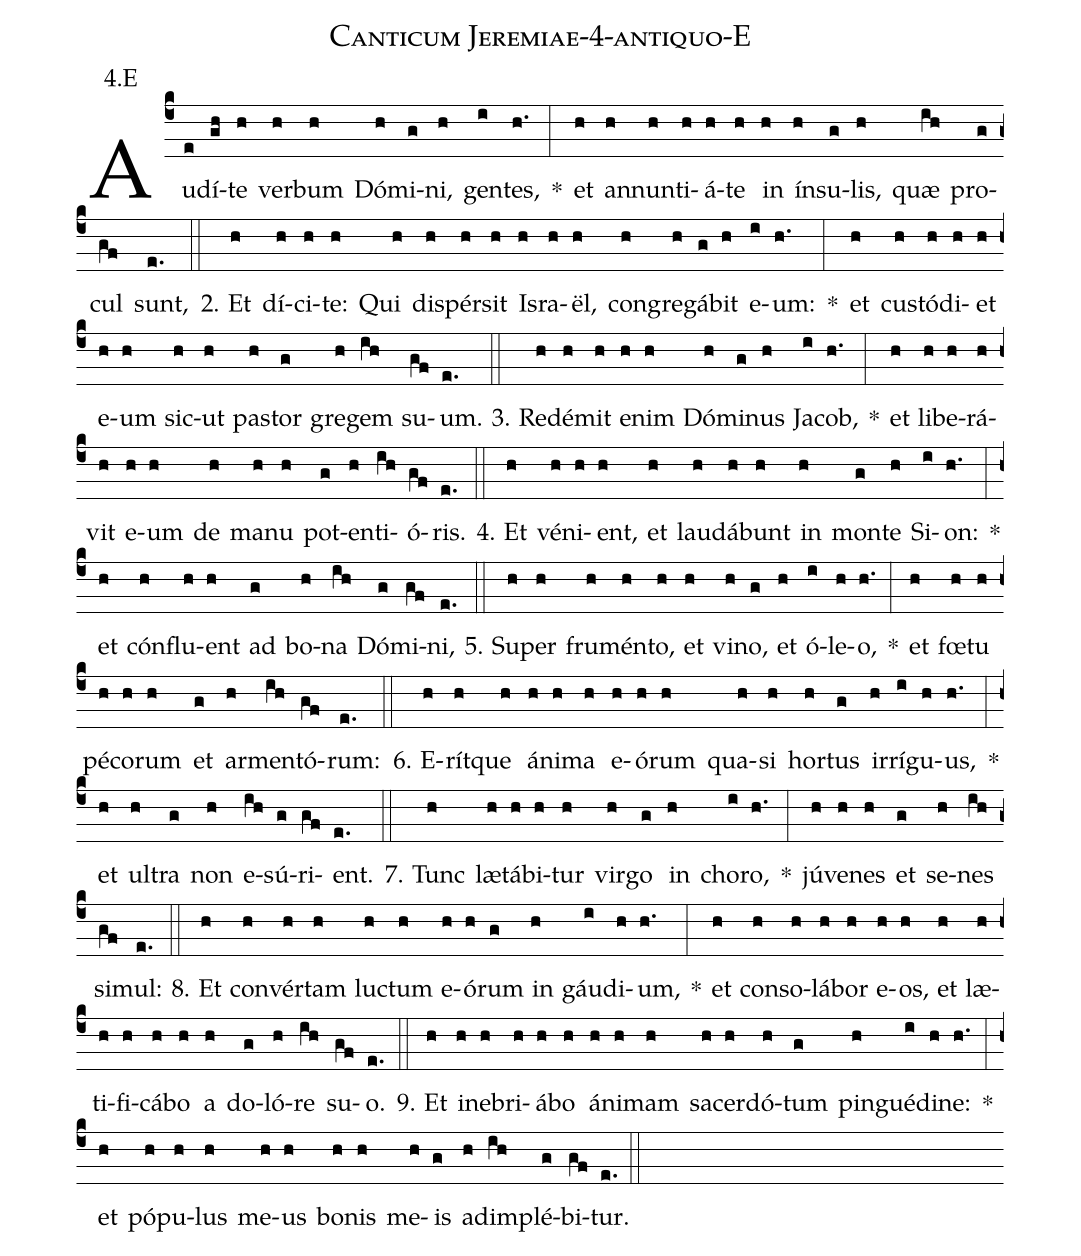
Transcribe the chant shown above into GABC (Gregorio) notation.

name: Canticum Jeremiae-4-antiquo-E;
annotation: 4.E;
%%
(c4)Au(e)dí(gh)te(h) ver(h)bum(h) Dó(h)mi(g)ni,(h) gen(i)tes,(h.) *(:) et(h) an(h)nun(h)ti(h)á(h)te(h) in(h) ín(h)su(g)lis,(h) quæ(ih) pro(g)cul(gf) sunt,(e.) (::)
2. Et(h) dí(h)ci(h)te:(h) Qui(h) di(h)spér(h)sit(h) Is(h)ra(h)ël,(h) con(h)gre(h)gá(g)bit(h) e(i)um:(h.) *(:) et(h) cus(h)tó(h)di(h)et(h) e(h)um(h) sic(h)ut(h) pas(h)tor(g) gre(h)gem(ih) su(gf)um.(e.) (::)
3. Red(h)é(h)mit(h) e(h)nim(h) Dó(h)mi(g)nus(h) Ja(i)cob,(h.) *(:) et(h) li(h)be(h)rá(h)vit(h) e(h)um(h) de(h) ma(h)nu(h) pot(g)en(h)ti(ih)ó(gf)ris.(e.) (::)
4. Et(h) vé(h)ni(h)ent,(h) et(h) lau(h)dá(h)bunt(h) in(h) mon(g)te(h) Si(i)on:(h.) *(:) et(h) cón(h)flu(h)ent(h) ad(g) bo(h)na(ih) Dó(g)mi(gf)ni,(e.) (::)
5. Su(h)per(h) fru(h)mén(h)to,(h) et(h) vi(h)no,(g) et(h) ó(i)le(h)o,(h.) *(:) et(h) fœ(h)tu(h) pé(h)co(h)rum(h) et(g) ar(h)men(ih)tó(gf)rum:(e.) (::)
6. E(h)rít(h)que(h) á(h)ni(h)ma(h) e(h)ó(h)rum(h) qua(h)si(h) hor(h)tus(g) ir(h)rí(i)gu(h)us,(h.) *(:) et(h) ul(h)tra(g) non(h) e(ih)sú(g)ri(gf)ent.(e.) (::)
7. Tunc(h) læ(h)tá(h)bi(h)tur(h) vir(h)go(g) in(h) cho(i)ro,(h.) *(:) jú(h)ve(h)nes(h) et(g) se(h)nes(ih) si(gf)mul:(e.) (::)
8. Et(h) con(h)vér(h)tam(h) luc(h)tum(h) e(h)ó(h)rum(g) in(h) gáu(i)di(h)um,(h.) *(:) et(h) con(h)so(h)lá(h)bor(h) e(h)os,(h) et(h) læ(h)ti(h)fi(h)cá(h)bo(h) a(h) do(g)ló(h)re(ih) su(gf)o.(e.) (::)
9. Et(h) in(h)e(h)bri(h)á(h)bo(h) á(h)ni(h)mam(h) sa(h)cer(h)dó(h)tum(g) pin(h)gué(i)di(h)ne:(h.) *(:) et(h) pó(h)pu(h)lus(h) me(h)us(h) bo(h)nis(h) me(h)is(g) ad(h)im(ih)plé(g)bi(gf)tur.(e.) (::)
